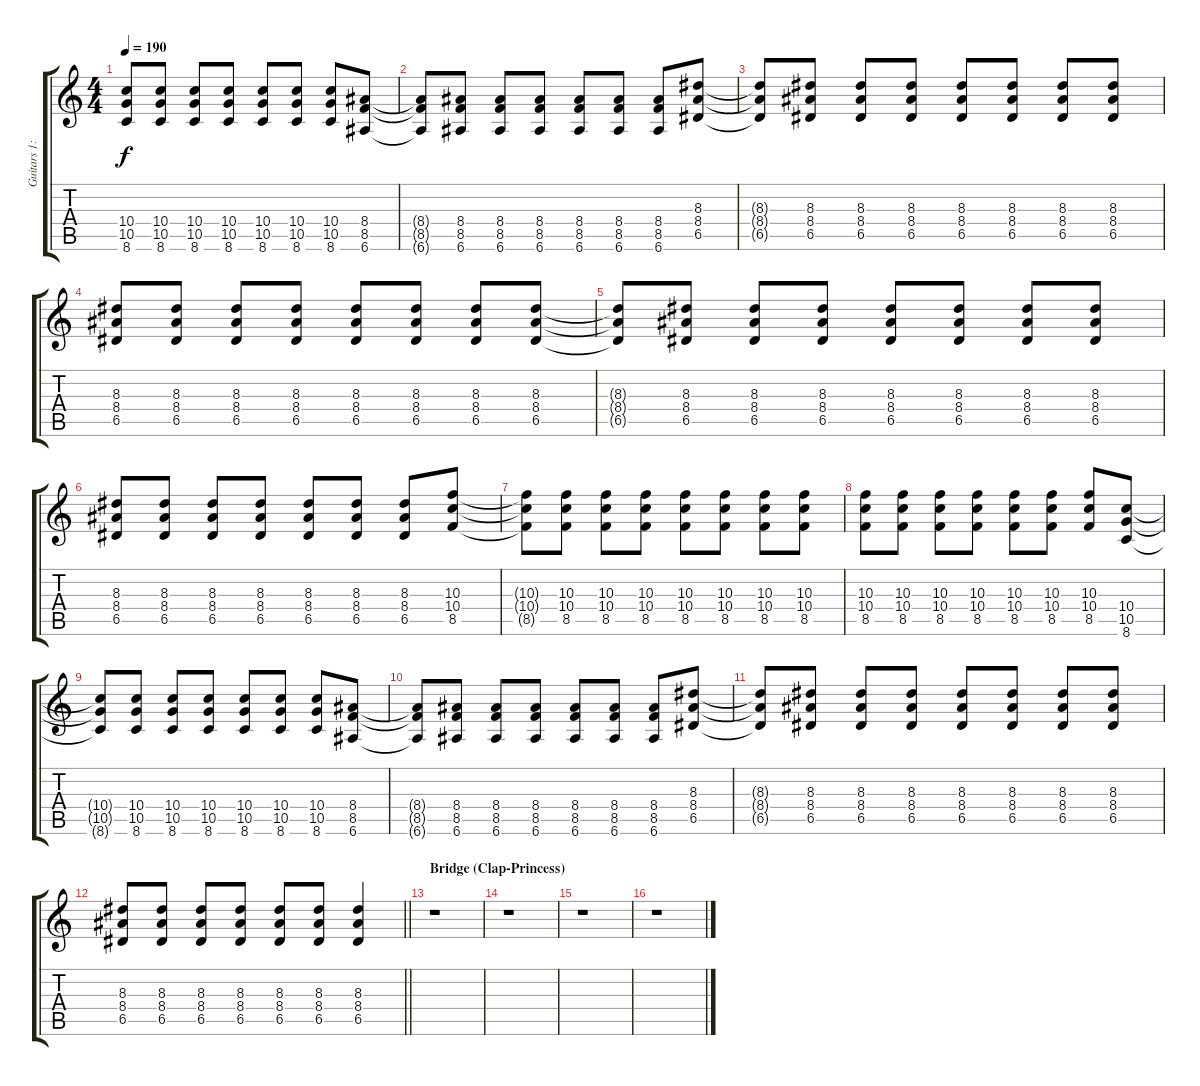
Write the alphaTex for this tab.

\track ("Guitars 1: (Rhythm)" "Guitars 1:") {instrument distortionguitar}
\staff {score tabs}
\tuning (E4 B3 G3 D3 A2 E2) {hide}
\ts (4 4)
\tempo 190
\clef g2
\ks c
(10.4{t} 10.5{t} 8.6{t}).8{dy f} (10.4 10.5 8.6).8 (10.4 10.5 8.6).8 (10.4 10.5 8.6).8 (10.4 10.5 8.6).8 (10.4 10.5 8.6).8 (10.4 10.5 8.6).8 (8.4 8.5 6.6).8 |
(8.4{t} 8.5{t} 6.6{t}).8 (8.4 8.5 6.6).8 (8.4 8.5 6.6).8 (8.4 8.5 6.6).8 (8.4 8.5 6.6).8 (8.4 8.5 6.6).8 (8.4 8.5 6.6).8 (8.3 8.4 6.5).8 |
(8.3{t} 8.4{t} 6.5{t}).8 (8.3 8.4 6.5).8 (8.3 8.4 6.5).8 (8.3 8.4 6.5).8 (8.3 8.4 6.5).8 (8.3 8.4 6.5).8 (8.3 8.4 6.5).8 (8.3 8.4 6.5).8 |
(8.3 8.4 6.5).8 (8.3 8.4 6.5).8 (8.3 8.4 6.5).8 (8.3 8.4 6.5).8 (8.3 8.4 6.5).8 (8.3 8.4 6.5).8 (8.3 8.4 6.5).8 (8.3 8.4 6.5).8 |
(8.3{t} 8.4{t} 6.5{t}).8 (8.3 8.4 6.5).8 (8.3 8.4 6.5).8 (8.3 8.4 6.5).8 (8.3 8.4 6.5).8 (8.3 8.4 6.5).8 (8.3 8.4 6.5).8 (8.3 8.4 6.5).8 |
(8.3 8.4 6.5).8 (8.3 8.4 6.5).8 (8.3 8.4 6.5).8 (8.3 8.4 6.5).8 (8.3 8.4 6.5).8 (8.3 8.4 6.5).8 (8.3 8.4 6.5).8 (10.3 10.4 8.5).8 |
(10.3{t} 10.4{t} 8.5{t}).8 (10.3 10.4 8.5).8 (10.3 10.4 8.5).8 (10.3 10.4 8.5).8 (10.3 10.4 8.5).8 (10.3 10.4 8.5).8 (10.3 10.4 8.5).8 (10.3 10.4 8.5).8 |
(10.3 10.4 8.5).8 (10.3 10.4 8.5).8 (10.3 10.4 8.5).8 (10.3 10.4 8.5).8 (10.3 10.4 8.5).8 (10.3 10.4 8.5).8 (10.3 10.4 8.5).8 (10.4 10.5 8.6).8 |
(10.4{t} 10.5{t} 8.6{t}).8 (10.4 10.5 8.6).8 (10.4 10.5 8.6).8 (10.4 10.5 8.6).8 (10.4 10.5 8.6).8 (10.4 10.5 8.6).8 (10.4 10.5 8.6).8 (8.4 8.5 6.6).8 |
(8.4{t} 8.5{t} 6.6{t}).8 (8.4 8.5 6.6).8 (8.4 8.5 6.6).8 (8.4 8.5 6.6).8 (8.4 8.5 6.6).8 (8.4 8.5 6.6).8 (8.4 8.5 6.6).8 (8.3 8.4 6.5).8 |
(8.3{t} 8.4{t} 6.5{t}).8 (8.3 8.4 6.5).8 (8.3 8.4 6.5).8 (8.3 8.4 6.5).8 (8.3 8.4 6.5).8 (8.3 8.4 6.5).8 (8.3 8.4 6.5).8 (8.3 8.4 6.5).8 |
\barLineRight lightlight
(8.3 8.4 6.5).8 (8.3 8.4 6.5).8 (8.3 8.4 6.5).8 (8.3 8.4 6.5).8 (8.3 8.4 6.5).8 (8.3 8.4 6.5).8 (8.3 8.4 6.5).4 |
\section ("" "Bridge (Clap-Princess)")
r.1 |
r.1 |
r.1 |
r.1
